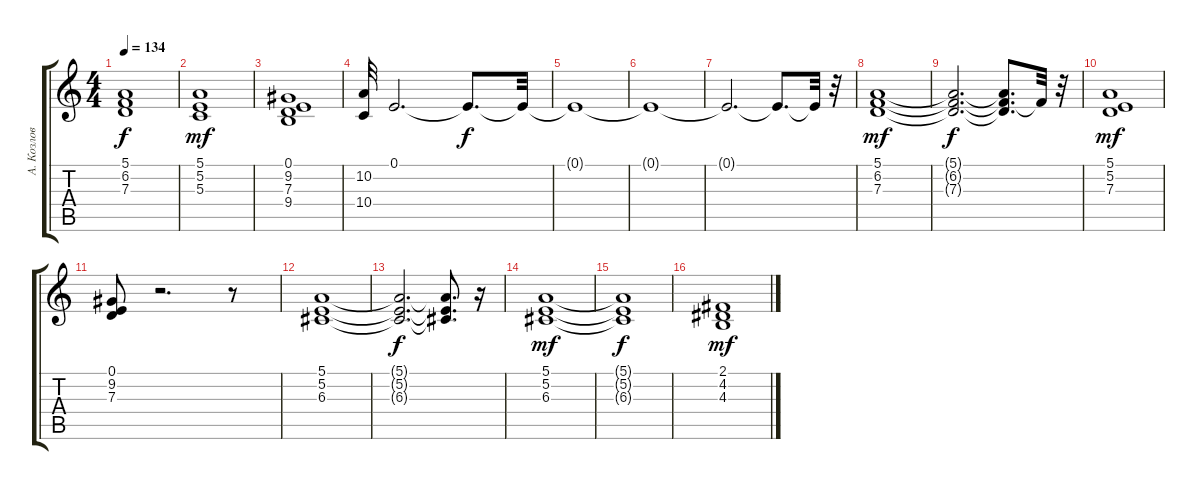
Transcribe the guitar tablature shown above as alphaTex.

\track ("А. Козлов" "А. Козлов") {instrument synthstrings1}
\staff {score tabs}
\tuning (E4 B3 G3 D3 A2 E2) {hide}
\ts (4 4)
\tempo 134
\clef g2
\ks c
(5.1{t} 6.2{t} 7.3{t}).1{dy f} |
(5.1 5.2 5.3).1{dy mf} |
(0.1 9.2 7.3 9.4).1 |
(10.2 10.4).32 0.1.2{d} 0.1{t}.8{d dy f} 0.1{t}.32 |
0.1{t}.1 |
0.1{t}.1 |
0.1{t}.2{d} 0.1{t}.8{d} 0.1{t}.32 r.32 |
(5.1 6.2 7.3).1{dy mf} |
(5.1{t} 6.2{t} 7.3{t}).2{d dy f} (5.1{t} 6.2{t} 7.3{t}).8{d} 6.2{t}.32 r.32 |
(5.1 5.2 7.3).1{dy mf} |
(0.1 9.2 7.3).8 r.2{d} r.8 |
(5.1 5.2 6.3).1 |
(5.1{t} 5.2{t} 6.3{t}).2{d dy f} (5.1{t} 5.2{t} 6.3{t}).8{d} r.16 |
(5.1 5.2 6.3).1{dy mf} |
(5.1{t} 5.2{t} 6.3{t}).1{dy f} |
(2.1 4.2 4.3).1{dy mf}
